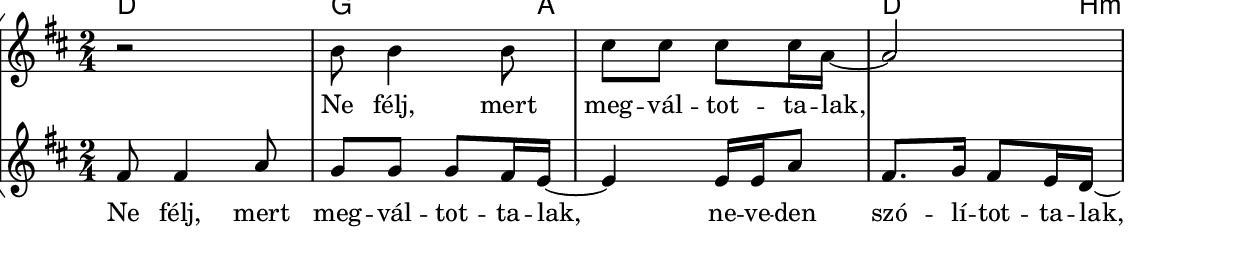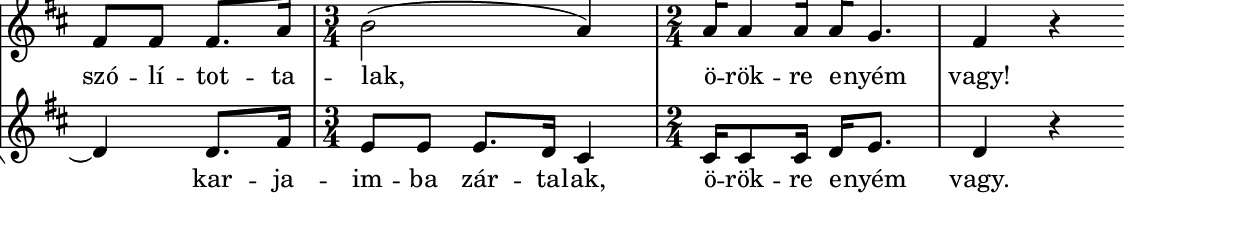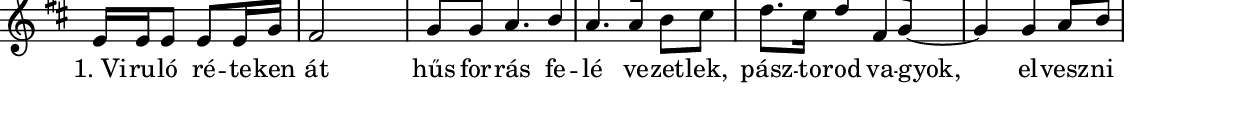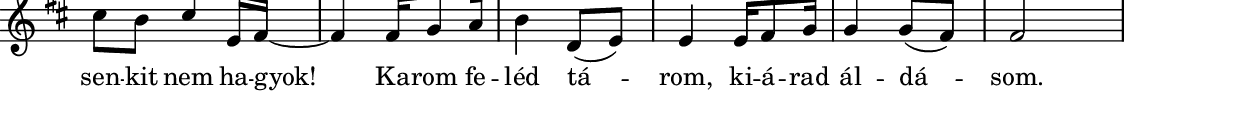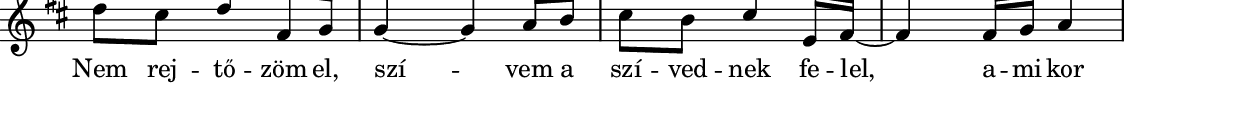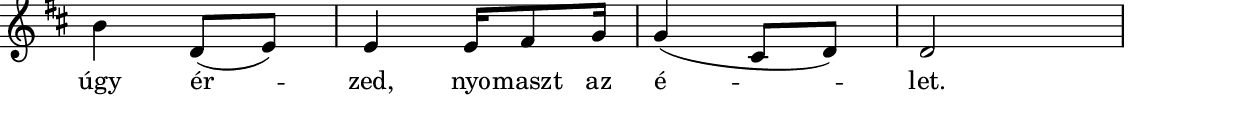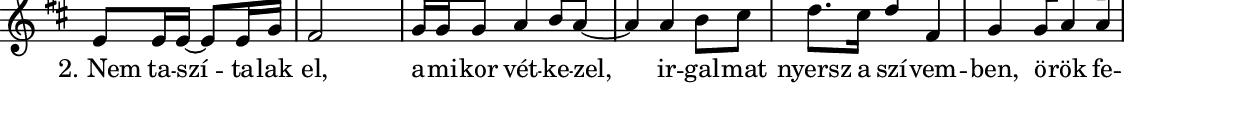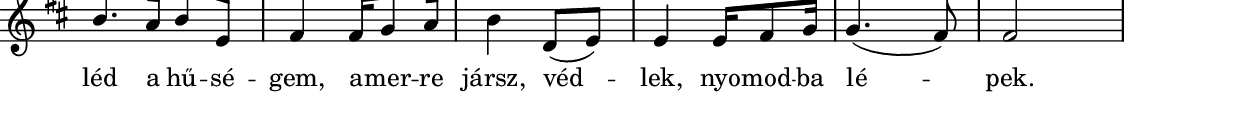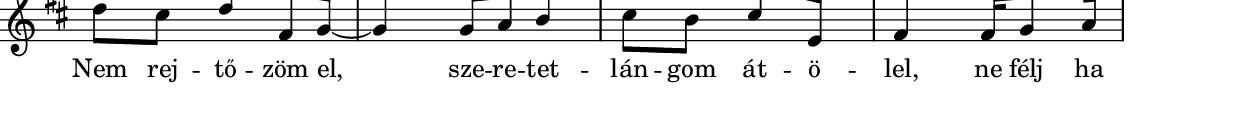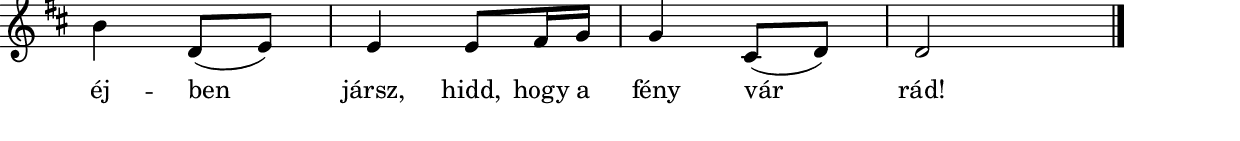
% MusicXML to Lilypond converter by Kovi

szovegAAA = \lyricmode {  "Ne" "félj," "mert" "meg" -- "vál" -- "tot" -- "ta" -- "lak," "szó" -- "lí" -- "tot" -- "ta" -- "lak," "ö" -- "rök" -- "re" "e" -- "nyém" "vagy!" "1. Vi" -- "ru" -- "ló" "ré" -- "te" -- "ken" "át" "hűs" "for" -- "rás" "fe" -- "lé" "ve" -- "zet" -- "lek," "pász" -- "to" -- "rod" "va" -- "gyok," "el" -- "vesz" -- "ni" "sen" -- "kit" "nem" "ha" -- "gyok!" "Ka" -- "rom" "fe" -- "léd" "tá" -- "rom," "ki" -- "á" -- "rad" "ál" -- "dá" -- "som." "Nem" "rej" -- "tő" -- "zöm" "el," "szí" -- "vem" "a" "szí" -- "ved" -- "nek" "fe" -- "lel," "a" -- "mi" -- "kor" "úgy" "ér" -- "zed," "nyo" -- "maszt" "az" "é" -- "let." "2. Nem" "ta" -- "szí" -- "ta" -- "lak" "el," "a" -- "mi" -- "kor" "vét" -- "ke" -- "zel," "ir" -- "gal" -- "mat" "nyersz" "a" "szí" -- "vem" -- "ben," "ö" -- "rök" "fe" -- "léd" "a" "hű" -- "sé" -- "gem," "a" -- "mer" -- "re" "jársz," "véd" -- "lek," "nyo" -- "mod" -- "ba" "lé" -- "pek." "Nem" "rej" -- "tő" -- "zöm" "el," "sze" -- "re" -- "tet" -- "lán" -- "gom" "át" -- "ö" -- "lel," "ne" "félj" "ha" "éj" -- "ben" "jársz," "hidd," "hogy" "a" "fény" "vár" "rád!"  }

szovegBAA = \lyricmode {  "Ne" "félj," "mert" "meg" -- "vál" -- "tot" -- "ta" -- "lak," "ne" -- "ve" -- "den" "szó" -- "lí" -- "tot" -- "ta" -- "lak," "kar" -- "ja" -- "im" -- "ba" "zár" -- "ta" -- "lak," "ö" -- "rök" -- "re" "e" -- "nyém" "vagy."  }

% Analyzing...
% 2 parts
% 1 Staff
% forceBassClefActive = 
melody = {
\new StaffGroup <<
% 1 Staff
% 167 notes in the part
% 1 voices

\new Staff
\new Voice {
% 167 notes
% 48 mesaures

% Measure 1
\clef "treble"
\key d \major
\time 2/4 
\once \override Score.RehearsalMark #'self-alignment-X = #LEFT
\mark \markup{ \fontsize #-1 \box Refrén } 
r2 
% Measure 2
b'8 b'4 b'8 
% Measure 3
cis''8 cis''8 cis''8 cis''16 a'16~ 
% Measure 4
a'2 
% Measure 5
\break
fis'8 fis'8 fis'8. a'16 
% Measure 6
\time 3/4 
b'2 (a'4 )
% Measure 7
\time 2/4 
a'16 a'8 a'16 a'16 g'8. 
% Measure 8
fis'4 r4 \bar ":|" 
% Measure 9
\break
e'16 e'16 e'8 e'8 e'16 g'16 
% Measure 10
fis'2 
% Measure 11
g'8 g'8 a'8. b'16 
% Measure 12
a'8. a'16 b'8 cis''8 
% Measure 13
d''8. cis''16 d''8 fis'16 g'16~ 
% Measure 14
g'4 g'8 a'16 b'16 
% Measure 15
\break
cis''8 b'8 cis''8 e'16 fis'16~ 
% Measure 16
fis'4 fis'16 g'8 a'16 
% Measure 17
b'4 d'8 (e'8 )
% Measure 18
e'4 e'16 fis'8 g'16 
% Measure 19
g'4 g'8 (fis'8 )
% Measure 20
fis'2 
% Measure 21
\break
d''8 cis''8 d''8 fis'16 g'16 
% Measure 22
g'4~ g'8 a'16 b'16 
% Measure 23
cis''8 b'8 cis''8 e'16 fis'16~ 
% Measure 24
fis'4 fis'16 g'16 a'8 
% Measure 25
\break
b'4 d'8 (e'8 )
% Measure 26
e'4 e'16 fis'8 g'16 
% Measure 27
g'4 (cis'8 d'8 )
% Measure 28
d'2 
% Measure 29
\break
e'8 e'16 e'16~ e'8 e'16 g'16 
% Measure 30
fis'2 
% Measure 31
g'16 g'16 g'8 a'8 b'16 a'16~ 
% Measure 32
a'8 a'8 b'8 cis''8 
% Measure 33
d''8. cis''16 d''8 fis'8 
% Measure 34
g'4 g'16 a'8 a'16 
% Measure 35
\break
b'8. a'16 b'8 e'8 
% Measure 36
fis'4 fis'16 g'8 a'16 
% Measure 37
b'4 d'8 (e'8 )
% Measure 38
e'4 e'16 fis'8 g'16 
% Measure 39
g'4. (fis'8 )
% Measure 40
fis'2 
% Measure 41
\break
d''8 cis''8 d''8 fis'16 g'16~ 
% Measure 42
g'4 g'16 a'16 b'8 
% Measure 43
cis''8 b'8 cis''8 e'8 
% Measure 44
fis'4 fis'16 g'8 a'16 
% Measure 45
\break
b'4 d'8 (e'8 )
% Measure 46
e'4 e'8 fis'16 g'16 
% Measure 47
g'4 cis'8 (d'8 )
% Measure 48
d'2 \bar "|." 
} % voice
\addlyrics { \szovegAAA }

% 1 Staff
% 72 notes in the part
% 1 voices

\new Staff
\new Voice {
% 72 notes
% 48 mesaures

% Measure 1
\clef "treble"
\key d \major
\time 2/4 
fis'8 fis'4 a'8 
% Measure 2
g'8 g'8 g'8 fis'16 e'16~ 
% Measure 3
e'4 e'16 e'16 a'8 
% Measure 4
fis'8. g'16 fis'8 e'16 d'16~ 
% Measure 5
\break
d'4 d'8. fis'16 
% Measure 6
\time 3/4 
e'8 e'8 e'8. d'16 cis'4 
% Measure 7
\time 2/4 
cis'16 cis'8 cis'16 d'16 e'8. 
% Measure 8
d'4 r4 \bar ":|" 
% Measure 9
\break
r2 
% Measure 10
r2 
% Measure 11
r2 
% Measure 12
r2 
% Measure 13
r2 
% Measure 14
r2 
% Measure 15
\break
r2 
% Measure 16
r2 
% Measure 17
r2 
% Measure 18
r2 
% Measure 19
r2 
% Measure 20
r2 
% Measure 21
\break
r2 
% Measure 22
r2 
% Measure 23
r2 
% Measure 24
r2 
% Measure 25
\break
r2 
% Measure 26
r2 
% Measure 27
r2 
% Measure 28
r2 
% Measure 29
\break
r2 
% Measure 30
r2 
% Measure 31
r2 
% Measure 32
r2 
% Measure 33
r2 
% Measure 34
r2 
% Measure 35
\break
r2 
% Measure 36
r2 
% Measure 37
r2 
% Measure 38
r2 
% Measure 39
r2 
% Measure 40
r2 
% Measure 41
\break
r2 
% Measure 42
r2 
% Measure 43
r2 
% Measure 44
r2 
% Measure 45
\break
r2 
% Measure 46
r2 
% Measure 47
r2 
% Measure 48
r2 \bar "|." 
} % voice
\addlyrics { \szovegBAA }

>>
} % melody


harmonies = \chordmode {
% 50 chords
\germanChords
d4 s4 g4 s8. a4 s4 s16 d4 s8. b4:m s4 s16 e4:m s4 a4 a4:7 s4 d4 s4 a4 s4 d4 s4 g4 s4 a4 s4 b4:m s8. e4:m s4 s16 a4 s4 d4 s4 b4:m s4 e4:m s4 g4 s4 d4 s4 b4:m s8. e4:m s4 s16 a4 s8. d4 s4 s16 b4:m s4 e4:m s4 a4:7 s4 d4 s4 a4 s4 d4 s4 g4 s8. a16 a4 s4 b4:m s4 e4:m s4 a4 s4 d4 s4 b4:m s4 e4:m s4 g4 s4 d4 s4 b4:m s4 e4:m s4 a4 s4 d4 s4 b4:m s4 e4:m s4 a4:7 s4 d4
}

\include "../../definitions.ly"
